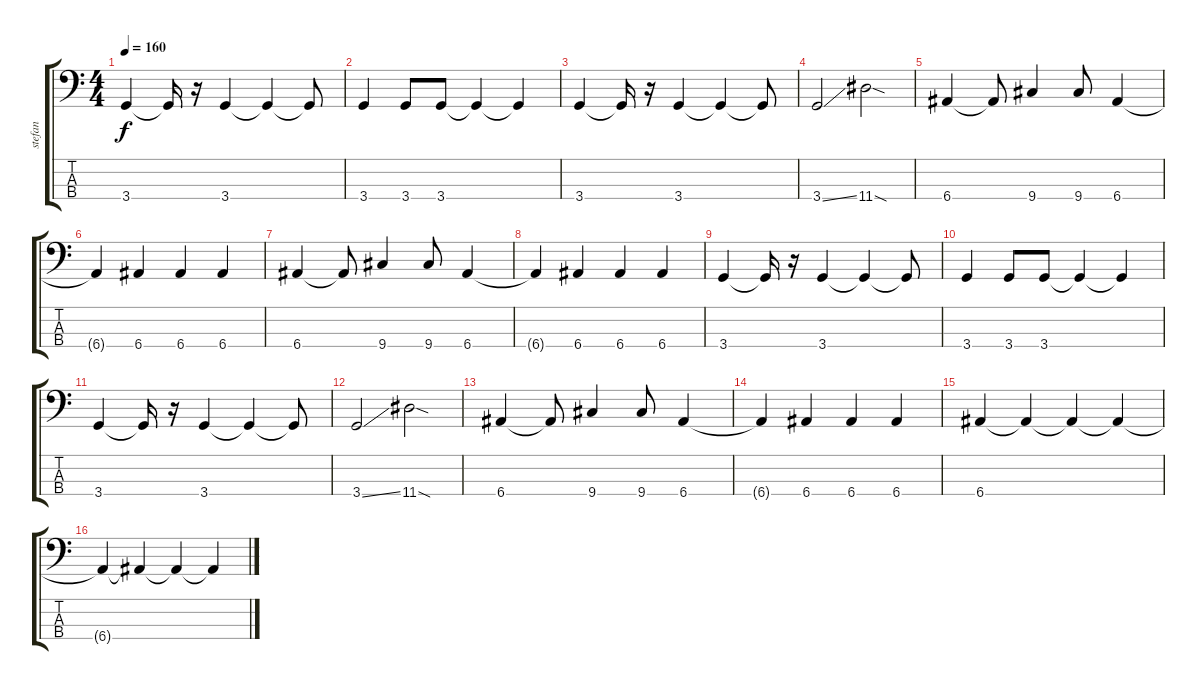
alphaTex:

\track ("stefan" "stefan") {instrument electricbassfinger}
\staff {score tabs}
\tuning (G2 D2 A1 E1) {hide}
\ts (4 4)
\tempo 160
\clef f4
\ks c
3.4.4{dy f} 3.4{t}.16 r.16 3.4.4 3.4{t}.4 3.4{t}.8 |
3.4.4 3.4.8 3.4.8 3.4{t}.4 3.4{t}.4 |
3.4.4 3.4{t}.16 r.16 3.4.4 3.4{t}.4 3.4{t}.8 |
3.4{ss}.2 11.4{sod}.2 |
6.4.4 6.4{t}.8 9.4.4 9.4.8 6.4.4 |
6.4{t}.4 6.4.4 6.4.4 6.4.4 |
6.4.4 6.4{t}.8 9.4.4 9.4.8 6.4.4 |
6.4{t}.4 6.4.4 6.4.4 6.4.4 |
3.4.4 3.4{t}.16 r.16 3.4.4 3.4{t}.4 3.4{t}.8 |
3.4.4 3.4.8 3.4.8 3.4{t}.4 3.4{t}.4 |
3.4.4 3.4{t}.16 r.16 3.4.4 3.4{t}.4 3.4{t}.8 |
3.4{ss}.2 11.4{sod}.2 |
6.4.4 6.4{t}.8 9.4.4 9.4.8 6.4.4 |
6.4{t}.4 6.4.4 6.4.4 6.4.4 |
6.4.4 6.4{t}.4 6.4{t}.4 6.4{t}.4 |
6.4{t}.4 6.4{t}.4 6.4{t}.4 6.4{t}.4
